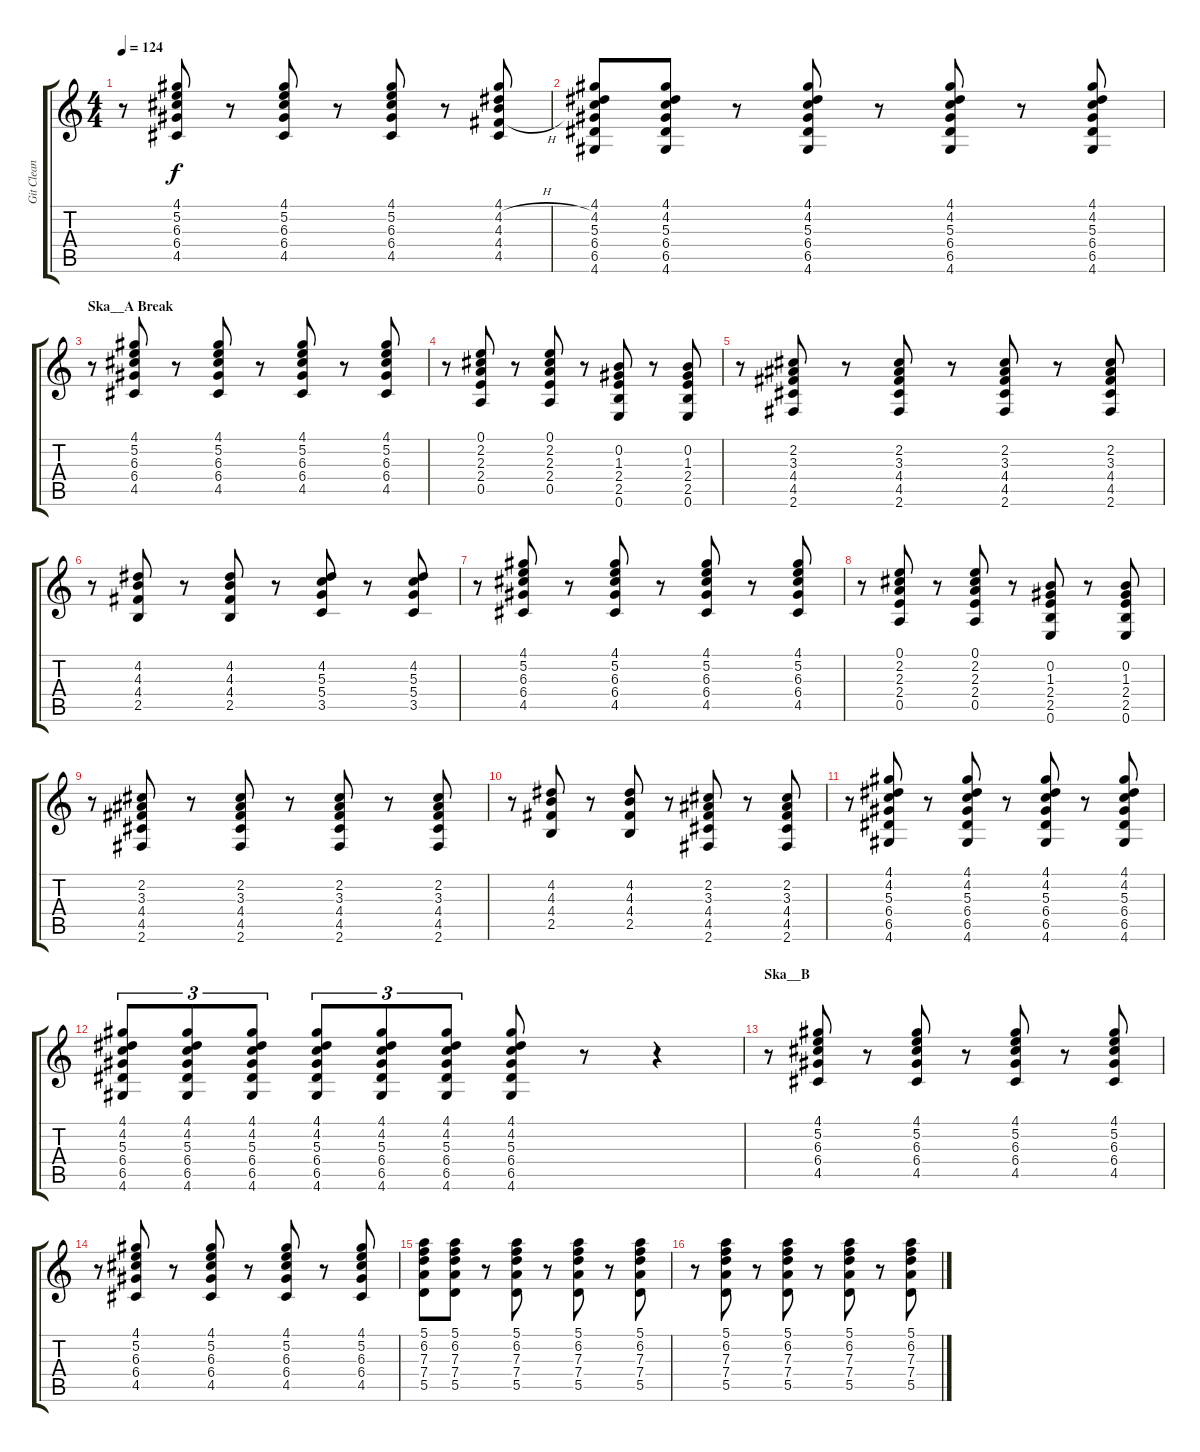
\track ("Git Clean" "Git Clean") {instrument electricguitarclean}
\staff {score tabs}
\tuning (E4 B3 G3 D3 A2 E2) {hide}
\ts (4 4)
\tempo 124
\clef g2
\ks c
r.8{dy f} (4.1 5.2 6.3 6.4 4.5).8 r.8 (4.1 5.2 6.3 6.4 4.5).8 r.8 (4.1 5.2 6.3 6.4 4.5).8 r.8 (4.1 4.2{h} 4.3{h} 4.4{h} 4.5).8 |
(4.1 4.2 5.3 6.4 6.5 4.6).8 (4.1 4.2 5.3 6.4 6.5 4.6).8 r.8 (4.1 4.2 5.3 6.4 6.5 4.6).8 r.8 (4.1 4.2 5.3 6.4 6.5 4.6).8 r.8 (4.1 4.2 5.3 6.4 6.5 4.6).8 |
\section ("" "Ska__A Break")
r.8 (4.1 5.2 6.3 6.4 4.5).8 r.8 (4.1 5.2 6.3 6.4 4.5).8 r.8 (4.1 5.2 6.3 6.4 4.5).8 r.8 (4.1 5.2 6.3 6.4 4.5).8 |
r.8 (0.1 2.2 2.3 2.4 0.5).8 r.8 (0.1 2.2 2.3 2.4 0.5).8 r.8 (0.2 1.3 2.4 2.5 0.6).8 r.8 (0.2 1.3 2.4 2.5 0.6).8 |
r.8 (2.2 3.3 4.4 4.5 2.6).8 r.8 (2.2 3.3 4.4 4.5 2.6).8 r.8 (2.2 3.3 4.4 4.5 2.6).8 r.8 (2.2 3.3 4.4 4.5 2.6).8 |
r.8 (4.2 4.3 4.4 2.5).8 r.8 (4.2 4.3 4.4 2.5).8 r.8 (4.2 5.3 5.4 3.5).8 r.8 (4.2 5.3 5.4 3.5).8 |
r.8 (4.1 5.2 6.3 6.4 4.5).8 r.8 (4.1 5.2 6.3 6.4 4.5).8 r.8 (4.1 5.2 6.3 6.4 4.5).8 r.8 (4.1 5.2 6.3 6.4 4.5).8 |
r.8 (0.1 2.2 2.3 2.4 0.5).8 r.8 (0.1 2.2 2.3 2.4 0.5).8 r.8 (0.2 1.3 2.4 2.5 0.6).8 r.8 (0.2 1.3 2.4 2.5 0.6).8 |
r.8 (2.2 3.3 4.4 4.5 2.6).8 r.8 (2.2 3.3 4.4 4.5 2.6).8 r.8 (2.2 3.3 4.4 4.5 2.6).8 r.8 (2.2 3.3 4.4 4.5 2.6).8 |
r.8 (4.2 4.3 4.4 2.5).8 r.8 (4.2 4.3 4.4 2.5).8 r.8 (2.2 3.3 4.4 4.5 2.6).8 r.8 (2.2 3.3 4.4 4.5 2.6).8 |
r.8 (4.1 4.2 5.3 6.4 6.5 4.6).8 r.8 (4.1 4.2 5.3 6.4 6.5 4.6).8 r.8 (4.1 4.2 5.3 6.4 6.5 4.6).8 r.8 (4.1 4.2 5.3 6.4 6.5 4.6).8 |
(4.1 4.2 5.3 6.4 6.5 4.6).8{tu (3 2)} (4.1 4.2 5.3 6.4 6.5 4.6).8{tu (3 2)} (4.1 4.2 5.3 6.4 6.5 4.6).8{tu (3 2)} (4.1 4.2 5.3 6.4 6.5 4.6).8{tu (3 2)} (4.1 4.2 5.3 6.4 6.5 4.6).8{tu (3 2)} (4.1 4.2 5.3 6.4 6.5 4.6).8{tu (3 2)} (4.1 4.2 5.3 6.4 6.5 4.6).8 r.8 r.4 |
\section ("" "Ska__B")
r.8 (4.1 5.2 6.3 6.4 4.5).8 r.8 (4.1 5.2 6.3 6.4 4.5).8 r.8 (4.1 5.2 6.3 6.4 4.5).8 r.8 (4.1 5.2 6.3 6.4 4.5).8 |
r.8 (4.1 5.2 6.3 6.4 4.5).8 r.8 (4.1 5.2 6.3 6.4 4.5).8 r.8 (4.1 5.2 6.3 6.4 4.5).8 r.8 (4.1 5.2 6.3 6.4 4.5).8 |
(5.1 6.2 7.3 7.4 5.5).8 (5.1 6.2 7.3 7.4 5.5).8 r.8 (5.1 6.2 7.3 7.4 5.5).8 r.8 (5.1 6.2 7.3 7.4 5.5).8 r.8 (5.1 6.2 7.3 7.4 5.5).8 |
r.8 (5.1 6.2 7.3 7.4 5.5).8 r.8 (5.1 6.2 7.3 7.4 5.5).8 r.8 (5.1 6.2 7.3 7.4 5.5).8 r.8 (5.1 6.2 7.3 7.4 5.5).8
